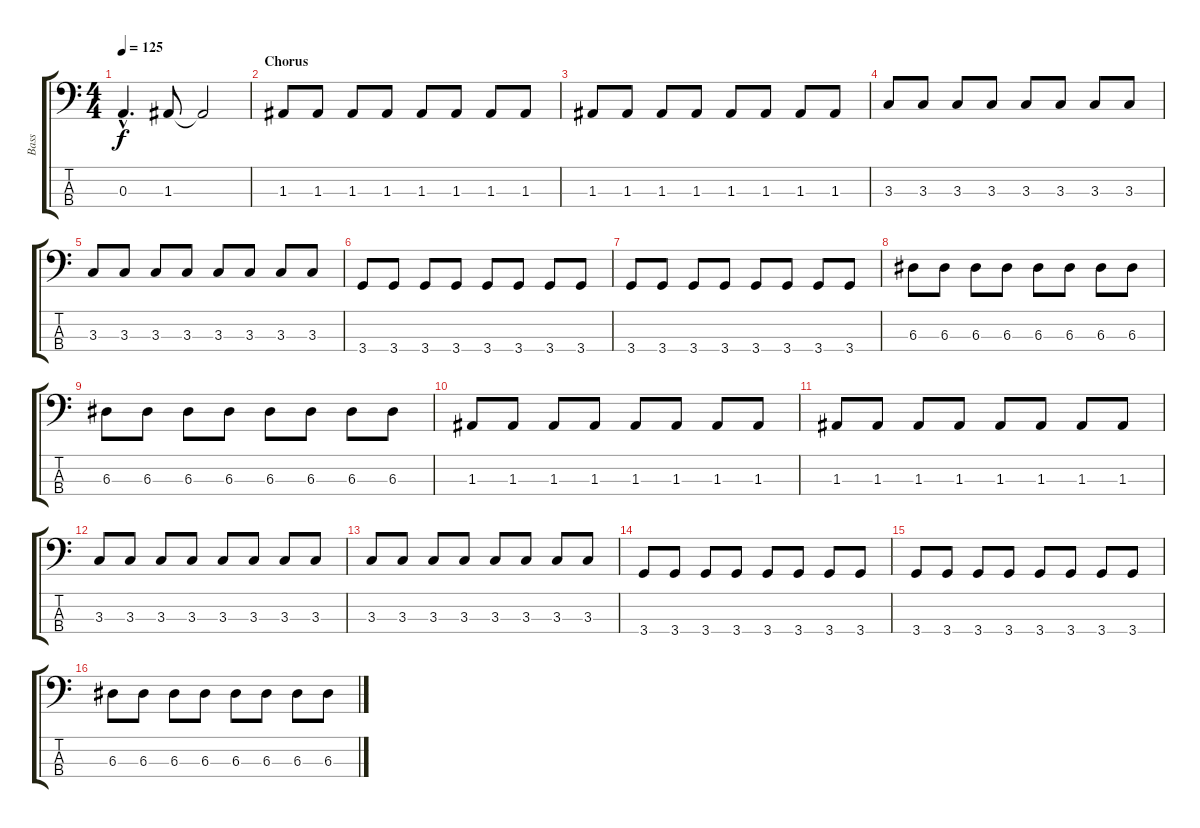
\track ("Bass" "Bass") {instrument electricbassfinger}
\staff {score tabs}
\tuning (G2 D2 A1 E1) {hide}
\ts (4 4)
\tempo 125
\clef f4
\ks c
0.3{hac}.4{d dy f} 1.3.8 1.3{t}.2 |
\section ("" "Chorus")
1.3.8 1.3.8 1.3.8 1.3.8 1.3.8 1.3.8 1.3.8 1.3.8 |
1.3.8 1.3.8 1.3.8 1.3.8 1.3.8 1.3.8 1.3.8 1.3.8 |
3.3.8 3.3.8 3.3.8 3.3.8 3.3.8 3.3.8 3.3.8 3.3.8 |
3.3.8 3.3.8 3.3.8 3.3.8 3.3.8 3.3.8 3.3.8 3.3.8 |
3.4.8 3.4.8 3.4.8 3.4.8 3.4.8 3.4.8 3.4.8 3.4.8 |
3.4.8 3.4.8 3.4.8 3.4.8 3.4.8 3.4.8 3.4.8 3.4.8 |
6.3.8 6.3.8 6.3.8 6.3.8 6.3.8 6.3.8 6.3.8 6.3.8 |
6.3.8 6.3.8 6.3.8 6.3.8 6.3.8 6.3.8 6.3.8 6.3.8 |
1.3.8 1.3.8 1.3.8 1.3.8 1.3.8 1.3.8 1.3.8 1.3.8 |
1.3.8 1.3.8 1.3.8 1.3.8 1.3.8 1.3.8 1.3.8 1.3.8 |
3.3.8 3.3.8 3.3.8 3.3.8 3.3.8 3.3.8 3.3.8 3.3.8 |
3.3.8 3.3.8 3.3.8 3.3.8 3.3.8 3.3.8 3.3.8 3.3.8 |
3.4.8 3.4.8 3.4.8 3.4.8 3.4.8 3.4.8 3.4.8 3.4.8 |
3.4.8 3.4.8 3.4.8 3.4.8 3.4.8 3.4.8 3.4.8 3.4.8 |
6.3.8 6.3.8 6.3.8 6.3.8 6.3.8 6.3.8 6.3.8 6.3.8
